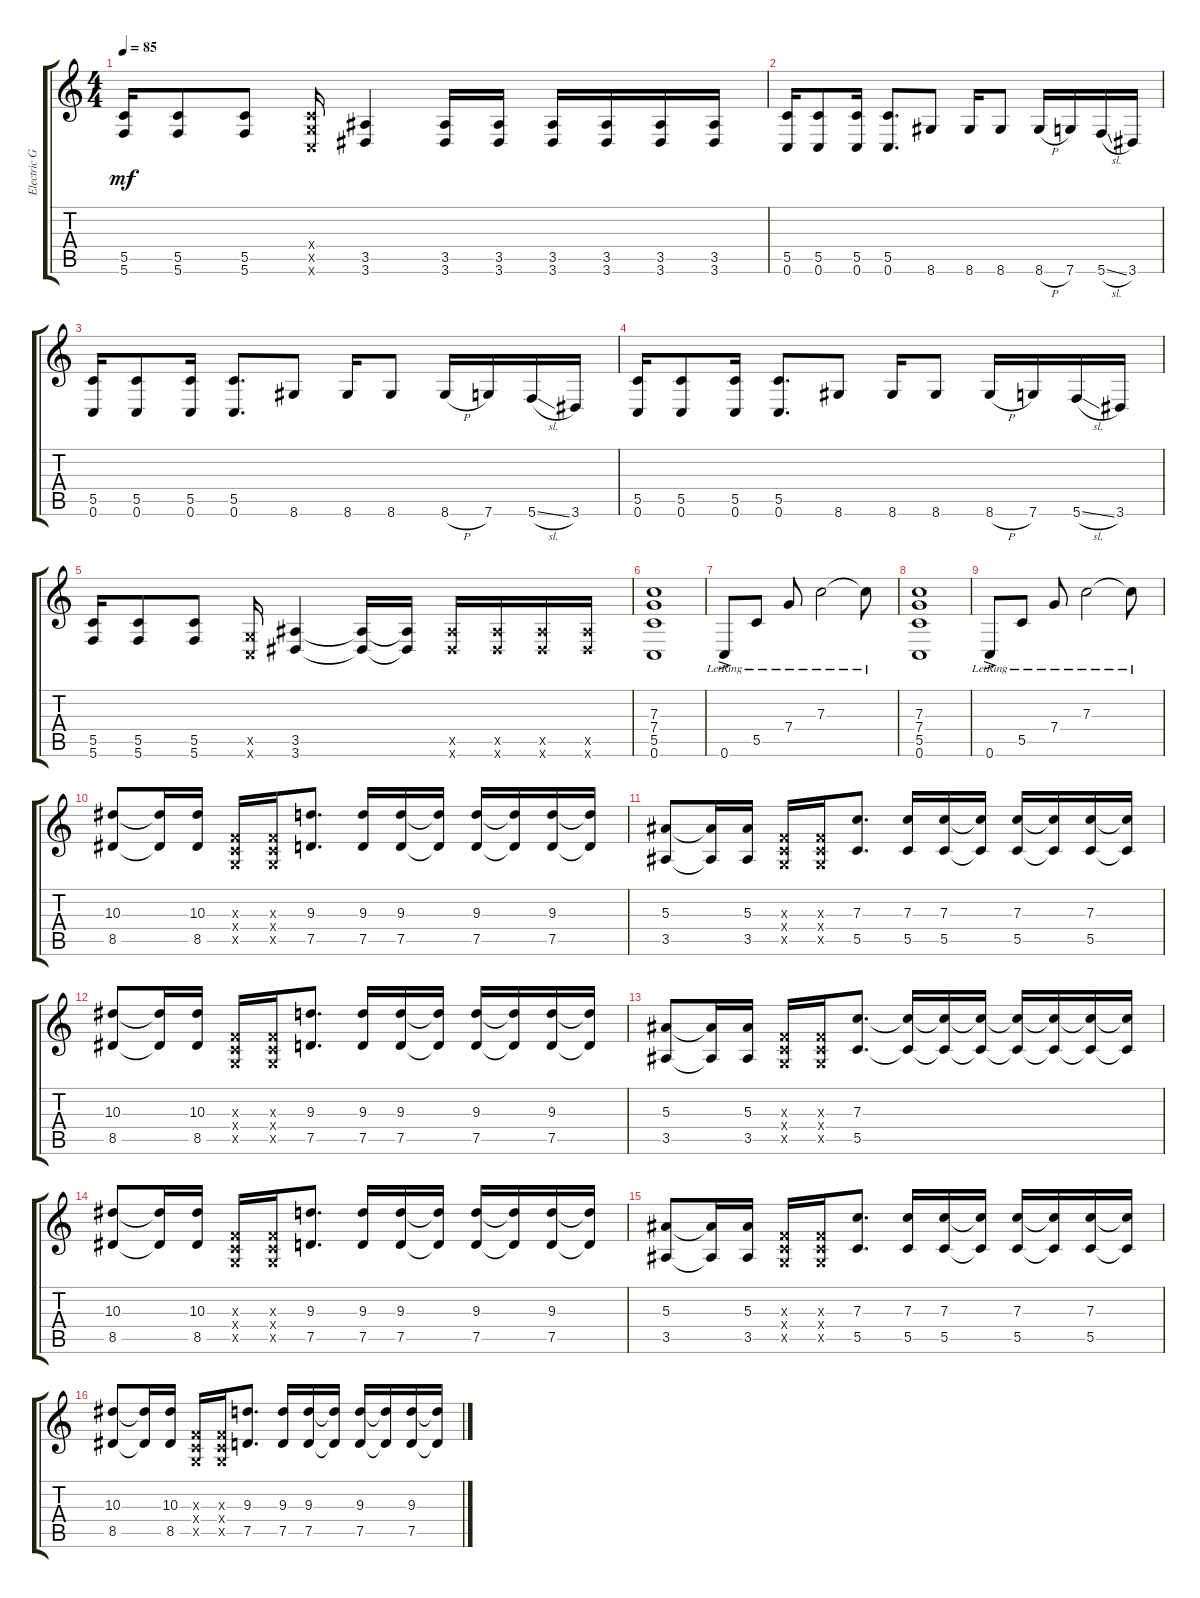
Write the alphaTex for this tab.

\track ("Electric Guitar rytm" "Electric G") {instrument distortionguitar}
\staff {score tabs}
\tuning (D4 A3 F3 C3 G2 C2) {hide}
\ts (4 4)
\tempo 85
\clef g2
\ks c
(5.5 5.6).16{dy mf} (5.5 5.6).8 (5.5 5.6).8 (0.4{x} 0.5{x} 0.6{x}).16 (3.5 3.6).4 (3.5 3.6).16 (3.5 3.6).16 (3.5 3.6).16 (3.5 3.6).16 (3.5 3.6).16 (3.5 3.6).16 |
(5.5 0.6).16 (5.5 0.6).8 (5.5 0.6).16 (5.5 0.6).8{d} 8.6.8 8.6.16 8.6.8 8.6{h}.16 7.6.16 5.6{sl}.16 3.6.16 |
(5.5 0.6).16 (5.5 0.6).8 (5.5 0.6).16 (5.5 0.6).8{d} 8.6.8 8.6.16 8.6.8 8.6{h}.16 7.6.16 5.6{sl}.16 3.6.16 |
(5.5 0.6).16 (5.5 0.6).8 (5.5 0.6).16 (5.5 0.6).8{d} 8.6.8 8.6.16 8.6.8 8.6{h}.16 7.6.16 5.6{sl}.16 3.6.16 |
(5.5 5.6).16 (5.5 5.6).8 (5.5 5.6).8 (0.5{x} 0.6{x}).16 (3.5 3.6).4 (3.5{t} 3.6{t}).16 (3.5{t} 3.6{t}).16 (3.5{x} 3.6{x}).16 (3.5{x} 3.6{x}).16 (3.5{x} 3.6{x}).16 (3.5{x} 3.6{x}).16 |
(7.3 7.4 5.5 0.6).1 |
0.6{ac lr}.8 5.5{lr}.8 7.4{lr}.8 7.3{lr}.2 7.3{lr t}.8 |
(7.3 7.4 5.5 0.6).1 |
0.6{ac lr}.8 5.5{lr}.8 7.4{lr}.8 7.3{lr}.2 7.3{lr t}.8 |
(10.3 8.5).8 (10.3{t} 8.5{t}).16 (10.3 8.5).16 (0.3{x} 0.4{x} 0.5{x}).16 (0.3{x} 0.4{x} 0.5{x}).16 (9.3 7.5).8{d} (9.3 7.5).16 (9.3 7.5).16 (9.3{t} 7.5{t}).16 (9.3 7.5).16 (9.3{t} 7.5{t}).16 (9.3 7.5).16 (9.3{t} 7.5{t}).16 |
(5.3 3.5).8 (5.3{t} 3.5{t}).16 (5.3 3.5).16 (0.3{x} 0.4{x} 0.5{x}).16 (0.3{x} 0.4{x} 0.5{x}).16 (7.3 5.5).8{d} (7.3 5.5).16 (7.3 5.5).16 (7.3{t} 5.5{t}).16 (7.3 5.5).16 (7.3{t} 5.5{t}).16 (7.3 5.5).16 (7.3{t} 5.5{t}).16 |
(10.3 8.5).8 (10.3{t} 8.5{t}).16 (10.3 8.5).16 (0.3{x} 0.4{x} 0.5{x}).16 (0.3{x} 0.4{x} 0.5{x}).16 (9.3 7.5).8{d} (9.3 7.5).16 (9.3 7.5).16 (9.3{t} 7.5{t}).16 (9.3 7.5).16 (9.3{t} 7.5{t}).16 (9.3 7.5).16 (9.3{t} 7.5{t}).16 |
(5.3 3.5).8 (5.3{t} 3.5{t}).16 (5.3 3.5).16 (0.3{x} 0.4{x} 0.5{x}).16 (0.3{x} 0.4{x} 0.5{x}).16 (7.3 5.5).8{d} (7.3{t} 5.5{t}).16 (7.3{t} 5.5{t}).16 (7.3{t} 5.5{t}).16 (7.3{t} 5.5{t}).16 (7.3{t} 5.5{t}).16 (7.3{t} 5.5{t}).16 (7.3{t} 5.5{t}).16 |
(10.3 8.5).8 (10.3{t} 8.5{t}).16 (10.3 8.5).16 (0.3{x} 0.4{x} 0.5{x}).16 (0.3{x} 0.4{x} 0.5{x}).16 (9.3 7.5).8{d} (9.3 7.5).16 (9.3 7.5).16 (9.3{t} 7.5{t}).16 (9.3 7.5).16 (9.3{t} 7.5{t}).16 (9.3 7.5).16 (9.3{t} 7.5{t}).16 |
(5.3 3.5).8 (5.3{t} 3.5{t}).16 (5.3 3.5).16 (0.3{x} 0.4{x} 0.5{x}).16 (0.3{x} 0.4{x} 0.5{x}).16 (7.3 5.5).8{d} (7.3 5.5).16 (7.3 5.5).16 (7.3{t} 5.5{t}).16 (7.3 5.5).16 (7.3{t} 5.5{t}).16 (7.3 5.5).16 (7.3{t} 5.5{t}).16 |
(10.3 8.5).8 (10.3{t} 8.5{t}).16 (10.3 8.5).16 (0.3{x} 0.4{x} 0.5{x}).16 (0.3{x} 0.4{x} 0.5{x}).16 (9.3 7.5).8{d} (9.3 7.5).16 (9.3 7.5).16 (9.3{t} 7.5{t}).16 (9.3 7.5).16 (9.3{t} 7.5{t}).16 (9.3 7.5).16 (9.3{t} 7.5{t}).16
